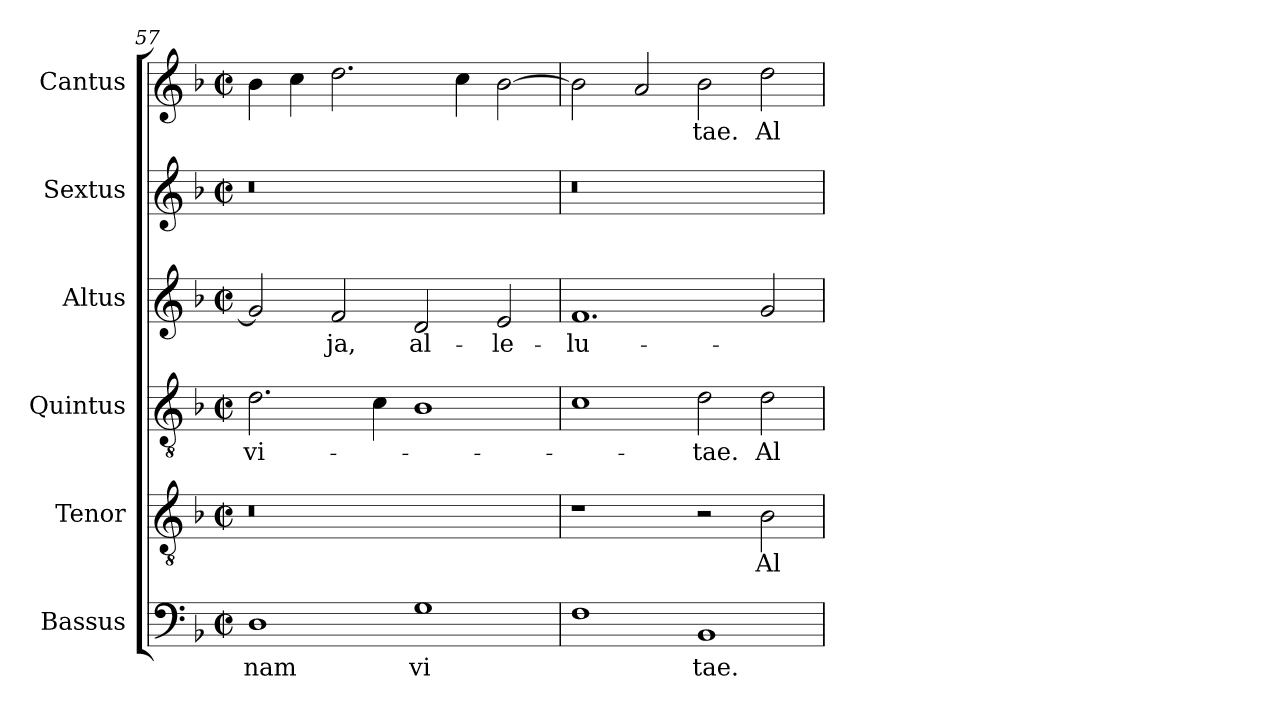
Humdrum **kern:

**kern	**text	**kern	**text	**kern	**text	**kern	**text	**kern	**kern	**text
*part6	*part6	*part5	*part5	*part4	*part4	*part3	*part3	*part2	*part1	*part1
*staff6	*staff6	*staff5	*staff5	*staff4	*staff4	*staff3	*staff3	*staff2	*staff1	*staff1
*I"Bassus	*	*I"Tenor	*	*I"Quintus	*	*I"Altus	*	*I"Sextus	*I"Cantus	*
*clefF4	*	*clefGv2	*	*clefGv2	*	*clefG2	*	*clefG2	*clefG2	*
*k[b-]	*	*k[b-]	*	*k[b-]	*	*k[b-]	*	*k[b-]	*k[b-]	*
*F:	*	*F:	*	*F:	*	*F:	*	*F:	*F:	*
*M2/2	*	*M2/2	*	*M2/2	*	*M2/2	*	*M2/2	*M2/2	*
*met(c|)	*	*met(c|)	*	*met(c|)	*	*met(c|)	*	*met(c|)	*met(c|)	*
=57	=57	=57	=57	=57	=57	=57	=57	=57	=57	=57
!	!LO:LY:b:cj	!	!	!	!LO:LY:b:cj	!	!	!	!	!
1D	nam	0r	.	2.d\	vi-	2g/]	.	0r	4b-\	.
.	.	.	.	.	.	.	.	.	4cc\	.
!	!	!	!	!	!	!	!LO:LY:b:cj	!	!	!
.	.	.	.	.	.	2f/	-ja,	.	2.dd\	.
.	.	.	.	4c\	.	.	.	.	.	.
!	!LO:LY:b:cj	!	!	!	!	!	!LO:LY:b:cj	!	!	!
1G	vi	.	.	1B-	.	2d/	al-	.	.	.
.	.	.	.	.	.	.	.	.	4cc\	.
!	!	!	!	!	!	!	!LO:LY:b:cj	!	!	!
.	.	.	.	.	.	2e/	-le-	.	[>2b-\	.
=58	=58	=58	=58	=58	=58	=58	=58	=58	=58	=58
!	!	!	!	!	!	!	!LO:LY:b:cj	!	!	!
1F	.	1r	.	1c	.	1.f	-lu-	0r	2b-\]	.
.	.	.	.	.	.	.	.	.	2a/	.
!	!LO:LY:b:cj	!	!	!	!LO:LY:b:cj	!	!	!	!	!LO:LY:b:cj
1BB-	tae.	2r	.	2d\	-tae.	.	.	.	2b-\	tae.
!	!	!	!LO:LY:b:cj	!	!LO:LY:b:cj	!	!	!	!	!LO:LY:b:cj
.	.	2B-\	Al	2d\	Al-	2g/	.	.	2dd\	Al
=	=	=	=	=	=	=	=	=	=	=
*-	*-	*-	*-	*-	*-	*-	*-	*-	*-	*-
